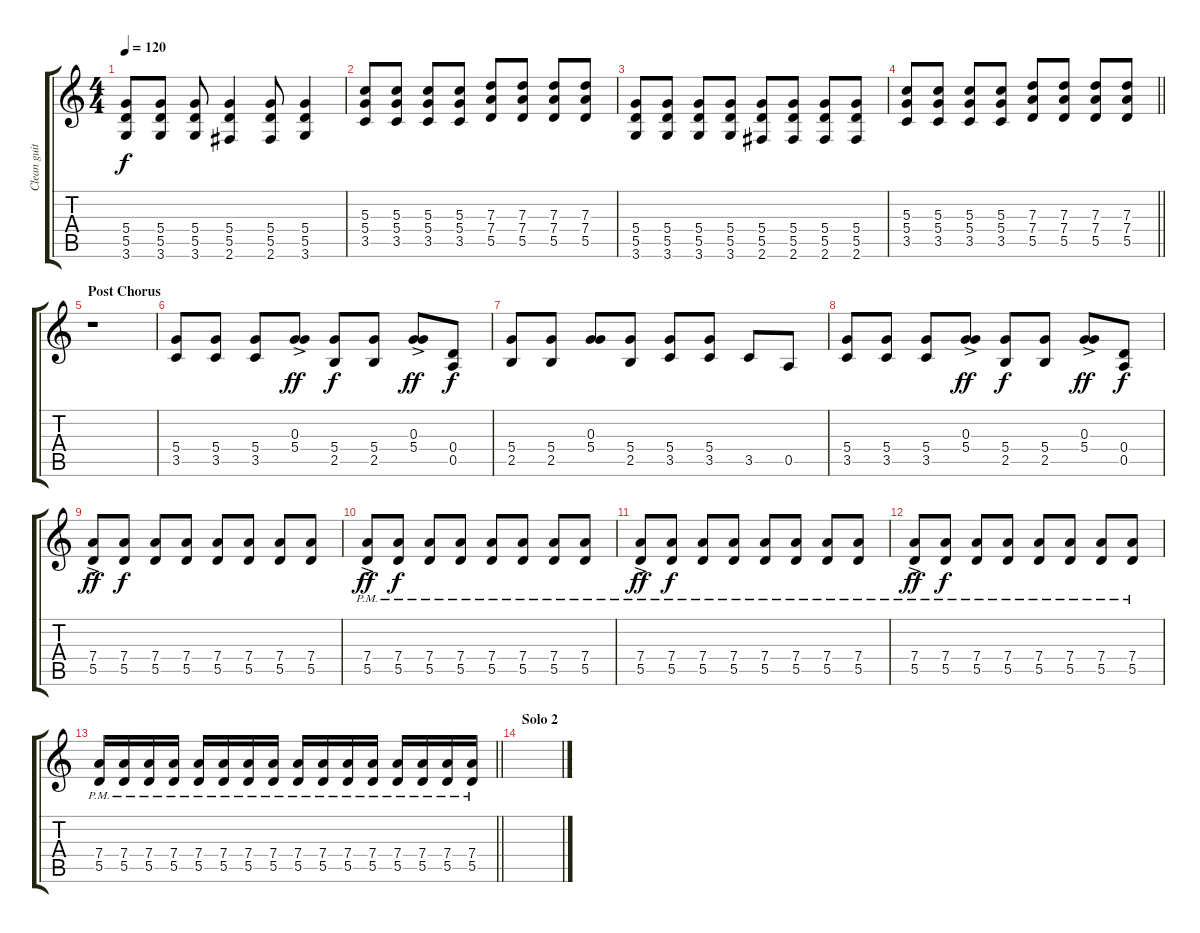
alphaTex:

\track ("Clean guitar" "Clean guit") {instrument electricguitarclean}
\staff {score tabs}
\tuning (E4 B3 G3 D3 A2 E2) {hide}
\ts (4 4)
\tempo 120
\clef g2
\ks c
(5.4 5.5 3.6).8{dy f} (5.4 5.5 3.6).8 (5.4 5.5 3.6).8 (5.4 5.5 2.6).4 (5.4 5.5 2.6).8 (5.4 5.5 3.6).4 |
(5.3 5.4 3.5).8 (5.3 5.4 3.5).8 (5.3 5.4 3.5).8 (5.3 5.4 3.5).8 (7.3 7.4 5.5).8 (7.3 7.4 5.5).8 (7.3 7.4 5.5).8 (7.3 7.4 5.5).8 |
(5.4 5.5 3.6).8 (5.4 5.5 3.6).8 (5.4 5.5 3.6).8 (5.4 5.5 3.6).8 (5.4 5.5 2.6).8 (5.4 5.5 2.6).8 (5.4 5.5 2.6).8 (5.4 5.5 2.6).8 |
\barLineRight lightlight
(5.3 5.4 3.5).8 (5.3 5.4 3.5).8 (5.3 5.4 3.5).8 (5.3 5.4 3.5).8 (7.3 7.4 5.5).8 (7.3 7.4 5.5).8 (7.3 7.4 5.5).8 (7.3 7.4 5.5).8 |
\section ("" "Post Chorus")
r.1 |
(5.4 3.5).8 (5.4 3.5).8 (5.4 3.5).8 (0.3{ac} 5.4{ac}).8{dy ff} (5.4 2.5).8{dy f} (5.4 2.5).8 (0.3{ac} 5.4{ac}).8{dy ff} (0.4 0.5).8{dy f} |
(5.4 2.5).8 (5.4 2.5).8 (0.3 5.4).8 (5.4 2.5).8 (5.4 3.5).8 (5.4 3.5).8 3.5.8 0.5.8 |
(5.4 3.5).8 (5.4 3.5).8 (5.4 3.5).8 (0.3{ac} 5.4{ac}).8{dy ff} (5.4 2.5).8{dy f} (5.4 2.5).8 (0.3{ac} 5.4{ac}).8{dy ff} (0.4 0.5).8{dy f} |
(7.4{ac} 5.5{ac}).8{dy ff} (7.4 5.5).8{dy f} (7.4 5.5).8 (7.4 5.5).8 (7.4 5.5).8 (7.4 5.5).8 (7.4 5.5).8 (7.4 5.5).8 |
(7.4{ac pm} 5.5{ac pm}).8{dy ff} (7.4{pm} 5.5{pm}).8{dy f} (7.4{pm} 5.5{pm}).8 (7.4{pm} 5.5{pm}).8 (7.4{pm} 5.5{pm}).8 (7.4{pm} 5.5{pm}).8 (7.4{pm} 5.5{pm}).8 (7.4{pm} 5.5{pm}).8 |
(7.4{ac pm} 5.5{ac pm}).8{dy ff} (7.4{pm} 5.5{pm}).8{dy f} (7.4{pm} 5.5{pm}).8 (7.4{pm} 5.5{pm}).8 (7.4{pm} 5.5{pm}).8 (7.4{pm} 5.5{pm}).8 (7.4{pm} 5.5{pm}).8 (7.4{pm} 5.5{pm}).8 |
(7.4{ac pm} 5.5{ac pm}).8{dy ff} (7.4{pm} 5.5{pm}).8{dy f} (7.4{pm} 5.5{pm}).8 (7.4{pm} 5.5{pm}).8 (7.4{pm} 5.5{pm}).8 (7.4{pm} 5.5{pm}).8 (7.4{pm} 5.5{pm}).8 (7.4{pm} 5.5{pm}).8 |
\barLineRight lightlight
(7.4{pm} 5.5{pm}).16 (7.4{pm} 5.5{pm}).16 (7.4{pm} 5.5{pm}).16 (7.4{pm} 5.5{pm}).16 (7.4{pm} 5.5{pm}).16 (7.4{pm} 5.5{pm}).16 (7.4{pm} 5.5{pm}).16 (7.4{pm} 5.5{pm}).16 (7.4{pm} 5.5{pm}).16 (7.4{pm} 5.5{pm}).16 (7.4{pm} 5.5{pm}).16 (7.4{pm} 5.5{pm}).16 (7.4{pm} 5.5{pm}).16 (7.4{pm} 5.5{pm}).16 (7.4{pm} 5.5{pm}).16 (7.4{pm} 5.5{pm}).16 |
\section ("" "Solo 2")
